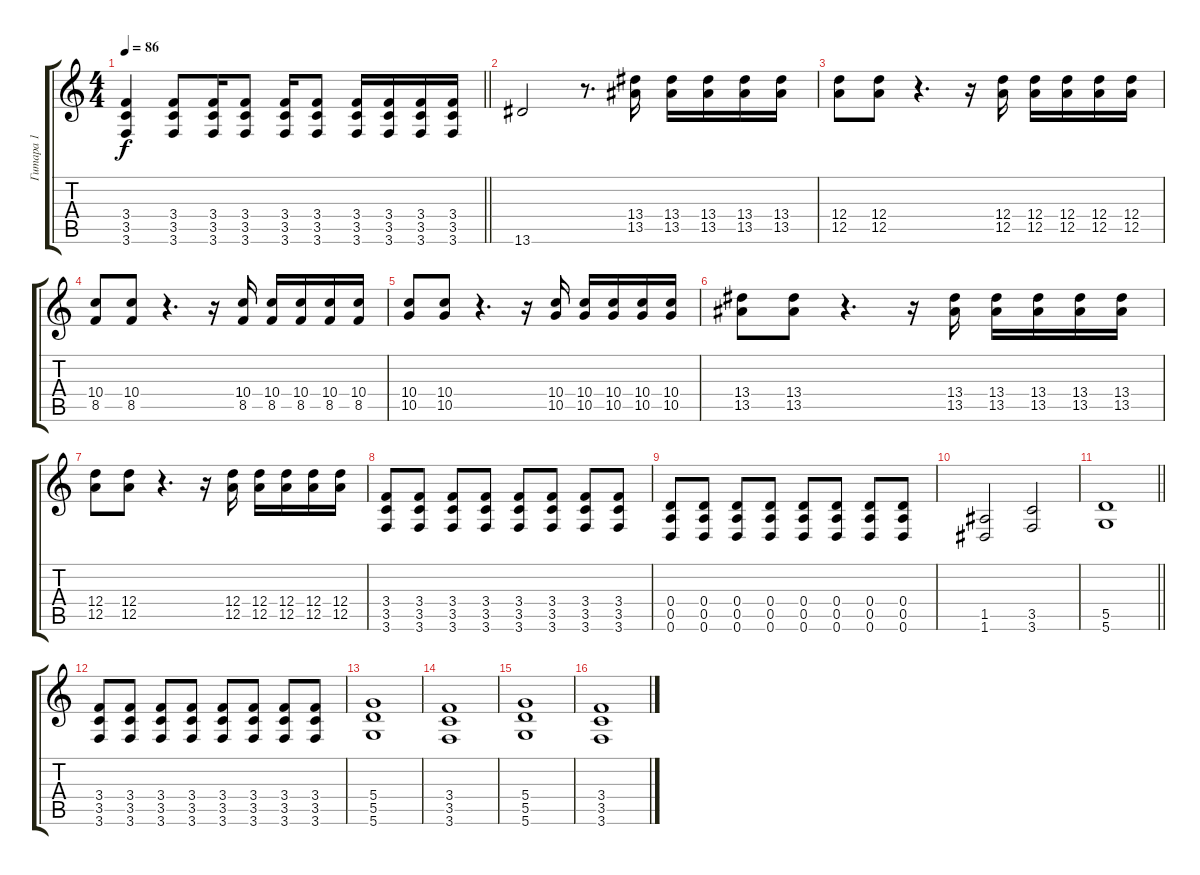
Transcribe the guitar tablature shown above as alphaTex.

\track ("Гитара 1" "Гитара 1") {instrument overdrivenguitar}
\staff {score tabs}
\tuning (E4 B3 G3 D3 A2 D2) {hide}
\ts (4 4)
\tempo 86
\clef g2
\barLineRight lightlight
\ks c
(3.4 3.5 3.6).4{dy f} (3.4 3.5 3.6).8 (3.4 3.5 3.6).16 (3.4 3.5 3.6).8 (3.4 3.5 3.6).16 (3.4 3.5 3.6).8 (3.4 3.5 3.6).16 (3.4 3.5 3.6).16 (3.4 3.5 3.6).16 (3.4 3.5 3.6).16 |
13.6.2 r.8{d} (13.4 13.5).16 (13.4 13.5).16 (13.4 13.5).16 (13.4 13.5).16 (13.4 13.5).16 |
(12.4 12.5).8 (12.4 12.5).8 r.4{d} r.16 (12.4 12.5).16 (12.4 12.5).16 (12.4 12.5).16 (12.4 12.5).16 (12.4 12.5).16 |
(10.4 8.5).8 (10.4 8.5).8 r.4{d} r.16 (10.4 8.5).16 (10.4 8.5).16 (10.4 8.5).16 (10.4 8.5).16 (10.4 8.5).16 |
(10.4 10.5).8 (10.4 10.5).8 r.4{d} r.16 (10.4 10.5).16 (10.4 10.5).16 (10.4 10.5).16 (10.4 10.5).16 (10.4 10.5).16 |
(13.4 13.5).8 (13.4 13.5).8 r.4{d} r.16 (13.4 13.5).16 (13.4 13.5).16 (13.4 13.5).16 (13.4 13.5).16 (13.4 13.5).16 |
(12.4 12.5).8 (12.4 12.5).8 r.4{d} r.16 (12.4 12.5).16 (12.4 12.5).16 (12.4 12.5).16 (12.4 12.5).16 (12.4 12.5).16 |
(3.4 3.5 3.6).8 (3.4 3.5 3.6).8 (3.4 3.5 3.6).8 (3.4 3.5 3.6).8 (3.4 3.5 3.6).8 (3.4 3.5 3.6).8 (3.4 3.5 3.6).8 (3.4 3.5 3.6).8 |
(0.4 0.5 0.6).8 (0.4 0.5 0.6).8 (0.4 0.5 0.6).8 (0.4 0.5 0.6).8 (0.4 0.5 0.6).8 (0.4 0.5 0.6).8 (0.4 0.5 0.6).8 (0.4 0.5 0.6).8 |
(1.5 1.6).2 (3.5 3.6).2 |
\barLineRight lightlight
(5.5 5.6).1 |
\section ("" "")
(3.4 3.5 3.6).8 (3.4 3.5 3.6).8 (3.4 3.5 3.6).8 (3.4 3.5 3.6).8 (3.4 3.5 3.6).8 (3.4 3.5 3.6).8 (3.4 3.5 3.6).8 (3.4 3.5 3.6).8 |
(5.4 5.5 5.6).1 |
(3.4 3.5 3.6).1 |
(5.4 5.5 5.6).1 |
(3.4 3.5 3.6).1
